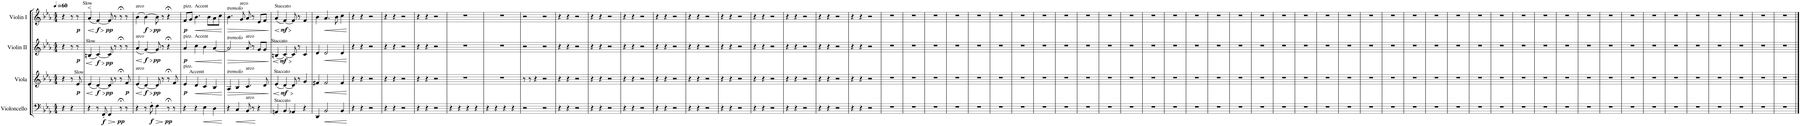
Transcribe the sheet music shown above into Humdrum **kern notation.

**kern	**dynam	**kern	**dynam	**kern	**dynam	**kern	**dynam
*part4	*part4	*part3	*part3	*part2	*part2	*part1	*part1
*staff4	*staff4	*staff3	*staff3	*staff2	*staff2	*staff1	*staff1
*I"Violoncello	*	*I"Viola	*	*I"Violin II	*	*I"Violin I	*
*I'Vc	*	*I'Vla	*	*I'Vln	*	*I'Vln	*
*clefF4	*	*clefG2	*	*clefG2	*	*clefG2	*
*k[b-e-a-]	*	*k[b-e-a-]	*	*k[b-e-a-]	*	*k[b-e-a-]	*
*M4/4	*	*M4/4	*	*M4/4	*	*M4/4	*
*MM60	*	*MM60	*	*MM60	*	*MM60	*
=	=	=	=	=	=	=	=
4r	.	4r	.	4r	.	4r	.
4r	.	8r	.	8r	.	8r	.
!	!	!LO:TX:a:t=Slow	!	!	!	!	!
!	!	!	!LO:DY:b	!	!LO:DY:b	!	!LO:DY:b
.	.	8e-/	p	8r	p	8r	p
=1	=1	=1	=1	=1	=1	=1	=1
!	!	!	!	!	!	!LO:TX:a:t=Slow	!
!	!	!	!	!LO:TX:a:t=Slow	!	!	!
!	!	!	!LO:HP:b	!	!LO:HP:b	!	!LO:HP:b
4r	.	(4e-/	<	(4Bn/	<	(4a->/	<
!	!	!	!LO:HP:b	!	!LO:HP:n=1:b	!	!LO:HP:n=1:b
!	!	!	!LO:DY:n=1:b	!	!LO:DY:n=1:b	!	!LO:DY:n=1:b
8r	.	[4d/)	> f	[4c/)	[ > f	[4f/)	[ [ > f
!	!LO:DY:b	!	!	!	!	!	!
8FF'/	f	.	.	.	.	.	.
!	!LO:HP:b	!	!LO:DY:n=2:b	!	!LO:DY:n=2:b	!	!LO:DY:n=2:b
4FF/	>	8d/]	[ pp	8c/]	[ pp	8f/]	] pp
.	.	8r	.	8r	.	8r	.
!	!LO:DY:b	!	!	!	!	!	!
8r;<	pp	8r;<	[	8r;<	.	8r;<	.
!	!	!	!LO:DY:n=3:b	!	!	!	!
8r	.	8f/	p	8r	.	8r	.
=2	=2	=2	=2	=2	=2	=2	=2
!	!	!	!	!	!	!LO:TX:a:t=arco	!
!	!	!	!	!LO:TX:a:t=arco	!	!	!
!	!	!LO:TX:a:t=arco	!	!	!	!	!
!	!	!	!LO:HP:b	!	!LO:HP:b	!	!
4r	.	(4e-/	<	(4a-/	<	(4b-\	.
!	!	!	!LO:HP:n=1:b	!	!LO:HP:n=1:b	!	!LO:HP:b
!	!	!	!LO:DY:n=1:b	!	!LO:DY:n=1:b	!	!LO:DY:n=1:b
8r	.	[4d/)	] > f	[4g/)	] > f	[4b-\)	> f
!	!LO:DY:b	!	!	!	!	!	!
8F'\	f	.	.	.	.	.	.
!	!LO:HP:b	!	!LO:DY:n=2:b	!	!LO:DY:n=2:b	!	!LO:DY:n=2:b
4F\	>	8d/]	[ pp	8g/]	[ pp	8b-\]	] pp
.	.	8r	.	8r	.	8r	.
!	!LO:DY:n=1:b	!	!	!	!	!	!
8r;<	] pp	8r;<	.	4r;<	.	4r;<	.
8r	.	8f/	.	.	.	.	.
=3	=3	=3	=3	=3	=3	=3	=3
!	!	!	!	!	!	!LO:TX:a:t=pizz.	!
!	!	!	!	!LO:TX:a:t=pizz.	!	!	!
!	!	!LO:TX:a:t=pizz.	!	!	!	!	!
!	!	!	!LO:DY:b	!	!LO:DY:b	!	!LO:DY:b
4r	.	4e-/	p	4a-/	p	8f/L	p
.	.	.	.	.	.	8g/J	.
!	!	!	!	!	!	!LO:TX:a:t=Accent	!
!	!	!	!	!LO:TX:a:t=Accent	!	!	!
!	!	!LO:TX:a:t=Accentt	!	!	!	!	!
!	!	!	!LO:HP:b	!	!LO:HP:b	!	!LO:HP:b
4r	.	4d/	<	4cc\	<	4.b-\	<
!	!LO:HP:b	!	!	!	!	!	!
4E-\	<	4c/	.	4b-\	.	.	.
.	.	.	.	.	.	8b-\L	.
4D\	.	4B-/	.	[4a-/	.	8a-\	.
.	.	.	.	.	.	8cc\J	.
.	]	.	]	.	]	.	[
=4	=4	=4	=4	=4	=4	=4	=4
!	!	!	!	!	!	!LO:TX:a:i:t=tremolo	!
!	!	!	!	!LO:TX:a:i:t=tremolo	!	!	!
!	!	!LO:TX:a:i:t=tremolo	!	!	!	!	!
!	!	!	!LO:HP:b	!	!LO:HP:b	!	!LO:HP:b
4r	.	4A-/	>	2a-/]	>	4.b-\	>
!	!LO:HP:b	!	!	!	!	!	!
4C/	<	4B-/	.	.	.	.	.
!	!	!	!	!	!	!LO:TX:a:t=arco	!
.	.	.	.	.	.	8g/	.
!	!	!	!	!LO:TX:a:t=arco	!	!	!
!	!	!LO:TX:a:t=arco	!	!	!	!	!
!LO:TX:a:t=arco	!	!	!	!	!	!	!
8BB-/	.	4.c/	.	8a-/	.	8a-/	.
8r	.	.	.	8r	.	8r	.
4r	[	.	.	8g/L	.	8e-/L	.
.	.	8d/	.	8g/J	.	8f/J	.
.	.	.	[	.	[	.	]
=5	=5	=5	=5	=5	=5	=5	=5
!	!	!	!	!	!	!LO:TX:a:t=Staccato	!
!	!	!	!	!LO:TX:a:t=Staccato	!	!	!
!	!	!LO:TX:a:t=Staccato	!	!	!	!	!
!LO:TX:a:t=Staccato	!	!	!	!	!	!	!
!	!	!	!LO:HP:b	!	!LO:HP:b	!	!LO:HP:b
4AAn/	.	(4e-/	<	(4Bn/	<	(4a-/	<
!	!	!	!LO:HP:n=1:b	!	!LO:HP:n=1:b	!	!LO:HP:n=1:b
!	!	!	!LO:DY:n=1:b	!	!LO:DY:n=1:b	!	!LO:DY:n=1:b
4BB-/	.	[4d/)	] [ > mf	[4c/)	] [ > mf	[4f/)	[ > mf
4AA-X/	.	8d/]	.	8c/]	.	8f/]	.
.	.	8r	.	8r	.	8r	.
4r	.	4g/	.	4c/	.	4f/	.
=6	=6	=6	=6	=6	=6	=6	=6
4DD/	.	4f#X/	.	4d/	.	4b-\	.
!	!	!	!LO:HP:b	!	!LO:HP:b	!	!LO:HP:b
2BB-/	.	2f#/	<	2d/	<	4.a-/	<
.	.	.	.	.	.	8b-\	.
4BB-/	.	4f#/	.	4d/	.	4cc\	.
.	[	.	]	.	]	.	]
=7	=7	=7	=7	=7	=7	=7	=7
4r	.	4r	.	4r	.	4r	.
4r	.	4r	.	4r	.	4r	.
2r	.	2r	.	2r	.	2r	.
=8	=8	=8	=8	=8	=8	=8	=8
4r	.	4r	.	4r	.	4r	.
4r	.	4r	.	4r	.	4r	.
2r	.	2r	.	2r	.	2r	.
=9	=9	=9	=9	=9	=9	=9	=9
4r	.	4r	.	4r	.	4r	.
4r	.	4r	.	4r	.	4r	.
2r	.	2r	.	2r	.	2r	.
=10	=10	=10	=10	=10	=10	=10	=10
4r	.	1r	.	1r	.	1r	.
4r	.	.	.	.	.	.	.
4r	.	.	.	.	.	.	.
4r	.	.	.	.	.	.	.
=11	=11	=11	=11	=11	=11	=11	=11
4r	.	1r	.	1r	.	1r	.
4r	.	.	.	.	.	.	.
4r	.	.	.	.	.	.	.
4r	.	.	.	.	.	.	.
=12	=12	=12	=12	=12	=12	=12	=12
2r	.	8r	.	2r	.	2r	.
.	.	8r	.	.	.	.	.
.	.	4r	.	.	.	.	.
2r	.	2r	.	2r	.	2r	.
=13	=13	=13	=13	=13	=13	=13	=13
4r	.	4r	.	4r	.	4r	.
4r	.	4r	.	4r	.	4r	.
2r	.	2r	.	2r	.	2r	.
=14	=14	=14	=14	=14	=14	=14	=14
4r	.	4r	.	4r	.	4r	.
4r	.	4r	.	4r	.	4r	.
2r	.	2r	.	2r	.	2r	.
=15	=15	=15	=15	=15	=15	=15	=15
4r	.	4r	.	4r	.	4r	.
4r	.	4r	.	4r	.	4r	.
2r	.	2r	.	2r	.	2r	.
=16	=16	=16	=16	=16	=16	=16	=16
4r	.	4r	.	4r	.	4r	.
4r	.	4r	.	4r	.	4r	.
2r	.	2r	.	2r	.	2r	.
=17	=17	=17	=17	=17	=17	=17	=17
4r	.	4r	.	4r	.	4r	.
4r	.	4r	.	4r	.	4r	.
2r	.	2r	.	2r	.	2r	.
=18	=18	=18	=18	=18	=18	=18	=18
4r	.	4r	.	4r	.	4r	.
4r	.	4r	.	4r	.	4r	.
2r	.	2r	.	2r	.	2r	.
=19	=19	=19	=19	=19	=19	=19	=19
4r	.	4r	.	4r	.	4r	.
4r	.	4r	.	4r	.	4r	.
2r	.	2r	.	2r	.	2r	.
=20	=20	=20	=20	=20	=20	=20	=20
4r	.	4r	.	4r	.	4r	.
4r	.	4r	.	4r	.	4r	.
2r	.	2r	.	2r	.	2r	.
=21	=21	=21	=21	=21	=21	=21	=21
4r	.	4r	.	4r	.	4r	.
4r	.	4r	.	4r	.	4r	.
2r	.	2r	.	2r	.	2r	.
=22	=22	=22	=22	=22	=22	=22	=22
4r	.	4r	.	4r	.	4r	.
4r	.	4r	.	4r	.	4r	.
2r	.	2r	.	2r	.	2r	.
=23	=23	=23	=23	=23	=23	=23	=23
1r	.	1r	.	1r	.	1r	.
=24	=24	=24	=24	=24	=24	=24	=24
1r	.	1r	.	1r	.	1r	.
=25	=25	=25	=25	=25	=25	=25	=25
1r	.	1r	.	1r	.	1r	.
=26	=26	=26	=26	=26	=26	=26	=26
1r	.	1r	.	1r	.	1r	.
=27	=27	=27	=27	=27	=27	=27	=27
1r	.	1r	.	1r	.	1r	.
=28	=28	=28	=28	=28	=28	=28	=28
1r	.	1r	.	1r	.	1r	.
=29	=29	=29	=29	=29	=29	=29	=29
1r	.	1r	.	1r	.	1r	.
=30	=30	=30	=30	=30	=30	=30	=30
1r	.	1r	.	1r	.	1r	.
=31	=31	=31	=31	=31	=31	=31	=31
1r	.	1r	.	1r	.	1r	.
=32	=32	=32	=32	=32	=32	=32	=32
1r	.	1r	.	1r	.	1r	.
=33	=33	=33	=33	=33	=33	=33	=33
1r	.	1r	.	1r	.	1r	.
=34	=34	=34	=34	=34	=34	=34	=34
1r	.	1r	.	1r	.	1r	.
=35	=35	=35	=35	=35	=35	=35	=35
1r	.	1r	.	1r	.	1r	.
=36	=36	=36	=36	=36	=36	=36	=36
1r	.	1r	.	1r	.	1r	.
=37	=37	=37	=37	=37	=37	=37	=37
1r	.	1r	.	1r	.	1r	.
=38	=38	=38	=38	=38	=38	=38	=38
1r	.	1r	.	1r	.	1r	.
=39	=39	=39	=39	=39	=39	=39	=39
1r	.	1r	.	1r	.	1r	.
=40	=40	=40	=40	=40	=40	=40	=40
1r	.	1r	.	1r	.	1r	.
=41	=41	=41	=41	=41	=41	=41	=41
1r	.	1r	.	1r	.	1r	.
=42	=42	=42	=42	=42	=42	=42	=42
1r	.	1r	.	1r	.	1r	.
=43	=43	=43	=43	=43	=43	=43	=43
1r	.	1r	.	1r	.	1r	.
=44	=44	=44	=44	=44	=44	=44	=44
1r	.	1r	.	1r	.	1r	.
=45	=45	=45	=45	=45	=45	=45	=45
1r	.	1r	.	1r	.	1r	.
=46	=46	=46	=46	=46	=46	=46	=46
1r	.	1r	.	1r	.	1r	.
=47	=47	=47	=47	=47	=47	=47	=47
1r	.	1r	.	1r	.	1r	.
=48	=48	=48	=48	=48	=48	=48	=48
1r	.	1r	.	1r	.	1r	.
=49	=49	=49	=49	=49	=49	=49	=49
1r	.	1r	.	1r	.	1r	.
=50	=50	=50	=50	=50	=50	=50	=50
1r	.	1r	.	1r	.	1r	.
=51	=51	=51	=51	=51	=51	=51	=51
1r	.	1r	.	1r	.	1r	.
=52	=52	=52	=52	=52	=52	=52	=52
1r	.	1r	.	1r	.	1r	.
=53	=53	=53	=53	=53	=53	=53	=53
1r	.	1r	.	1r	.	1r	.
=54	=54	=54	=54	=54	=54	=54	=54
1r	.	1r	.	1r	.	1r	.
=55	=55	=55	=55	=55	=55	=55	=55
1r	.	1r	.	1r	.	1r	.
=56	=56	=56	=56	=56	=56	=56	=56
1r	.	1r	.	1r	.	1r	.
=57	=57	=57	=57	=57	=57	=57	=57
1r	.	1r	.	1r	.	1r	.
=58	=58	=58	=58	=58	=58	=58	=58
1r	.	1r	.	1r	.	1r	.
=59	=59	=59	=59	=59	=59	=59	=59
1r	.	1r	.	1r	.	1r	.
=60	=60	=60	=60	=60	=60	=60	=60
1r	.	1r	.	1r	.	1r	.
=61	=61	=61	=61	=61	=61	=61	=61
1r	.	1r	.	1r	.	1r	.
=62	=62	=62	=62	=62	=62	=62	=62
1r	.	1r	.	1r	.	1r	.
=63	=63	=63	=63	=63	=63	=63	=63
1r	.	1r	.	1r	.	1r	.
=64	=64	=64	=64	=64	=64	=64	=64
1r	.	1r	.	1r	.	1r	.
==	==	==	==	==	==	==	==
*-	*-	*-	*-	*-	*-	*-	*-
